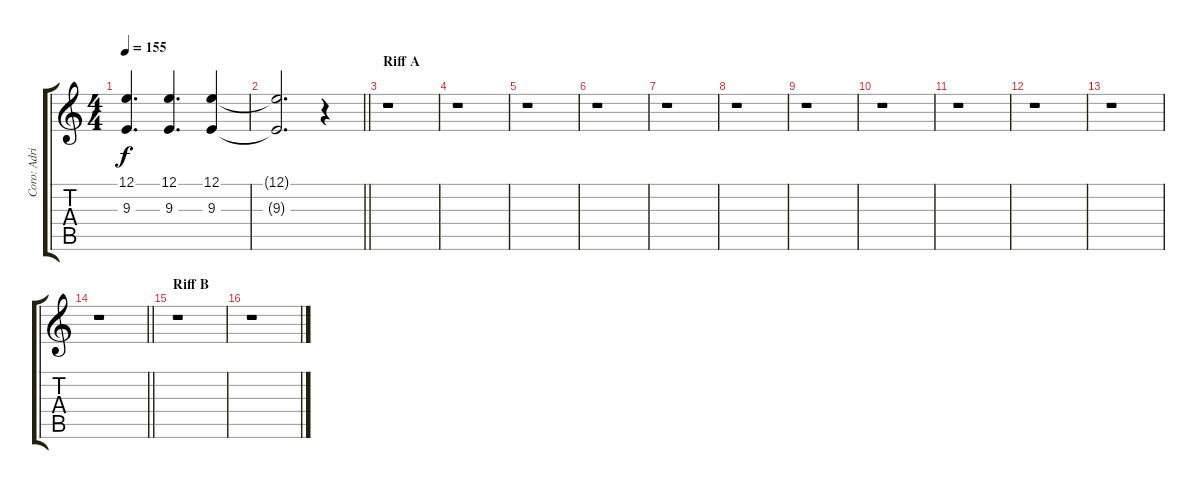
\track ("Coro: Adrian" "Coro: Adri") {instrument frenchhorn}
\staff {score tabs}
\tuning (E4 B3 G3 D3 A2 E2) {hide}
\ts (4 4)
\tempo 155
\clef g2
\ks c
(12.1 9.3).4{d dy f} (12.1 9.3).4{d} (12.1 9.3).4 |
\barLineRight lightlight
(12.1{t} 9.3{t}).2{d} r.4 |
\section ("" "Riff A")
r.1 |
r.1 |
r.1 |
r.1 |
r.1 |
r.1 |
r.1 |
r.1 |
r.1 |
r.1 |
r.1 |
\barLineRight lightlight
r.1 |
\section ("" "Riff B")
r.1 |
r.1
